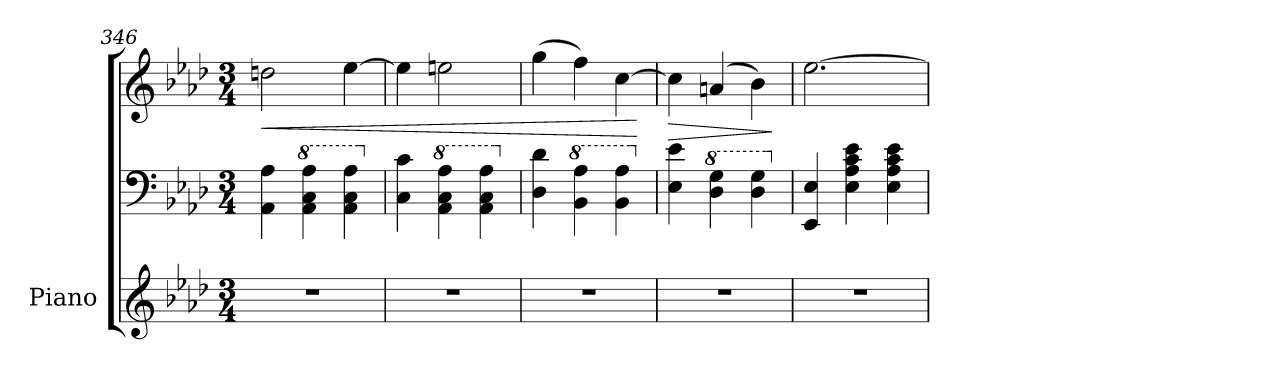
**kern	**kern	**kern	**dynam
*part1	*part1	*part1	*part1
*staff3	*staff2	*staff1	*staff1/2/3
*I"Piano	*	*	*
*I'Pno.	*	*	*
*clefG2	*clefF4	*clefG2	*
*k[b-e-a-d-]	*k[b-e-a-d-]	*k[b-e-a-d-]	*
*M3/4	*M3/4	*M3/4	*
=346	=346	=346	=346
!	!	!	!LO:HP:b
2.r	4AA-\ 4A-\	2ddn\	<
*	*8va	*	*
.	4A-\ 4c\ 4a-\	.	.
.	4A-\ 4c\ 4a-\	[4ee-\	.
=347	=347	=347	=347
*	*X8va	*	*
2.r	4C\ 4c\	4ee-\]	.
*	*8va	*	*
.	4A-\ 4c\ 4a-\	2een\	.
.	4A-\ 4c\ 4a-\	.	.
=348	=348	=348	=348
*	*X8va	*	*
2.r	4D-\ 4d-\	(>4gg\	.
*	*8va	*	*
.	4B-\ 4a-\	4ff\)	.
.	4B-\ 4a-\	[4cc\	.
.	.	.	[
!!LO:LB:g=z
=349	=349	=349	=349
*	*X8va	*	*
!	!	!	!LO:HP:b
!	!	!	!LO:DY:n=1:b=2
!	!	!	!LO:DY:n=2:b
2.r	4E-\ 4e-\	4cc\]	> mf f
*	*8va	*	*
.	4d-\ 4g\	(>4an/	.
.	4d-\ 4g\	4b-\)	.
.	.	.	]
=350	=350	=350	=350
*	*X8va	*	*
!	!	!	!LO:DY:b=2
!	!	!	!LO:DY:n=1:b
2.r	4EE-/ 4E-/	[2.ee-\	p mf
.	4E-\ 4A-\ 4c\ 4e-\	.	.
.	4E-\ 4A-\ 4c\ 4e-\	.	.
=	=	=	=
*-	*-	*-	*-
